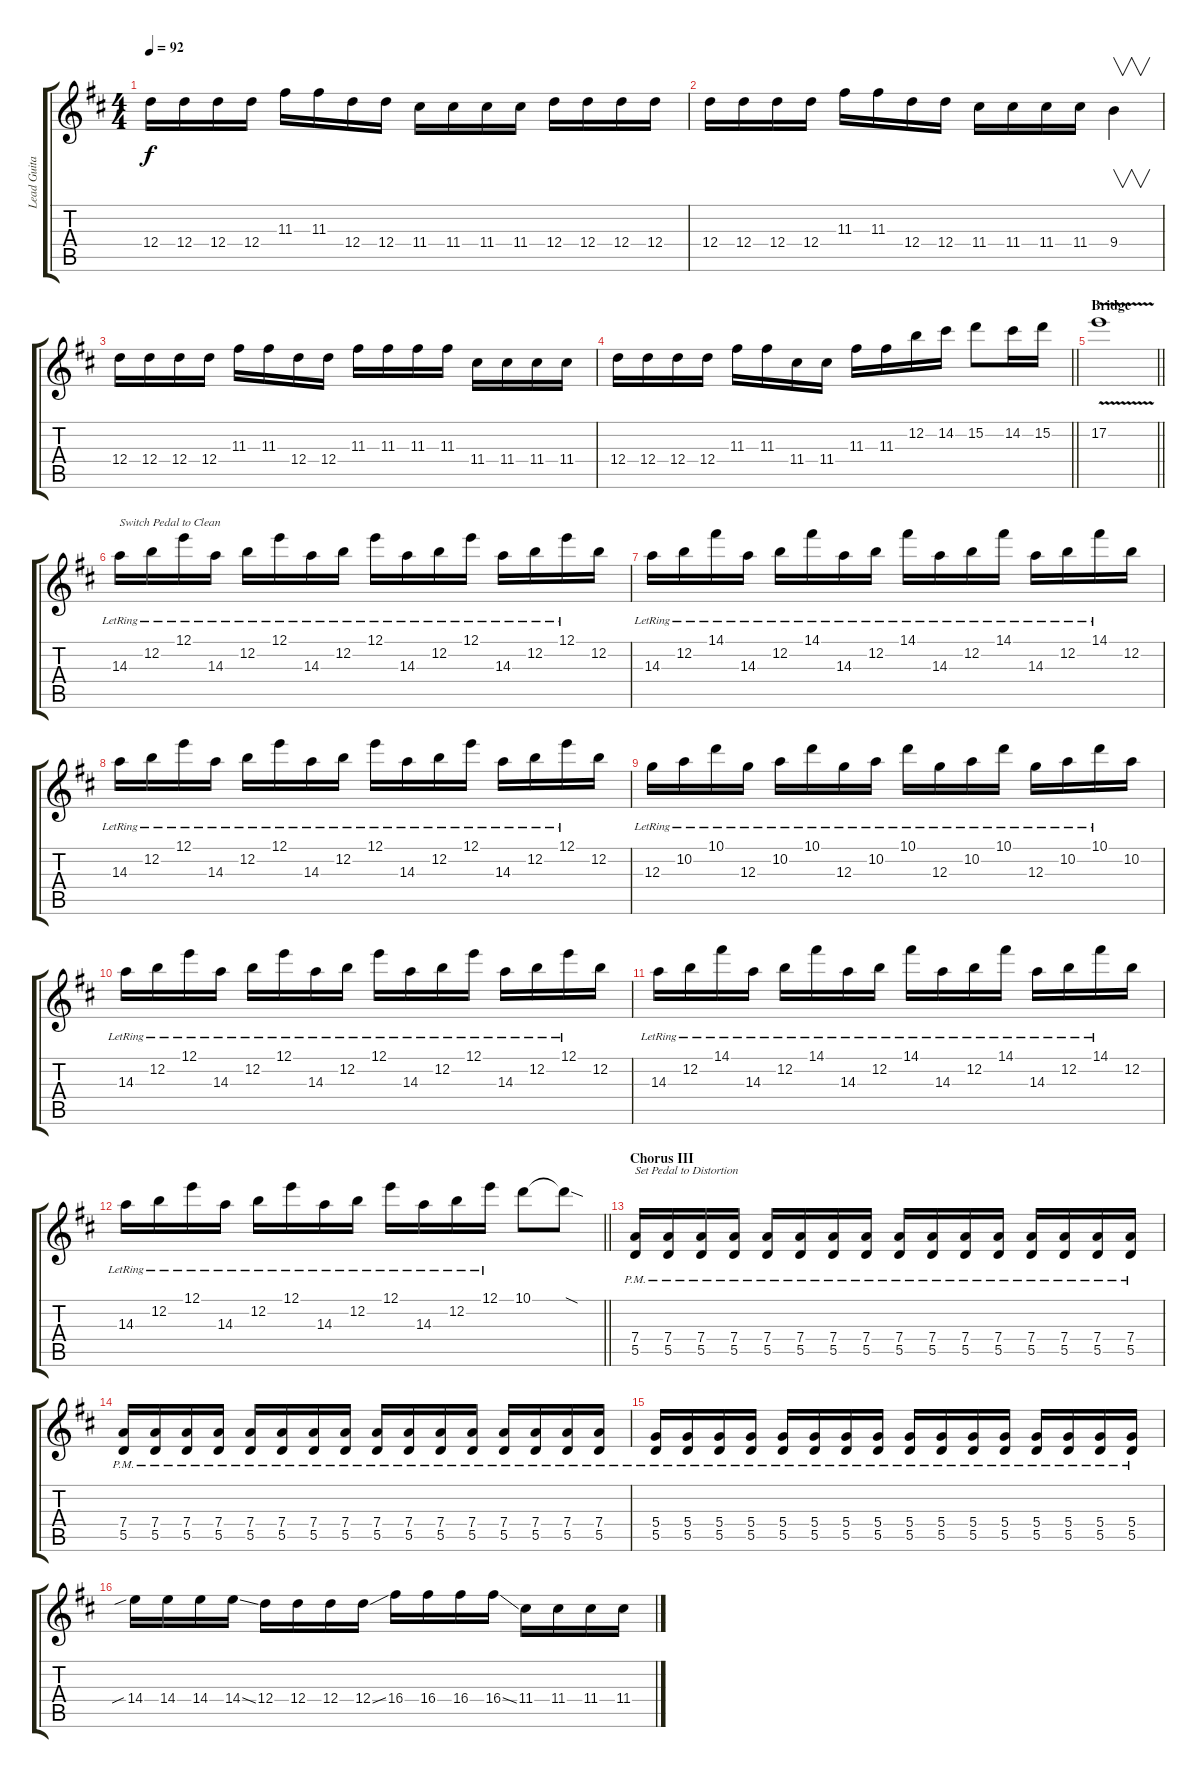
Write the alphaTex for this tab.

\track ("Lead Guitar" "Lead Guita") {instrument overdrivenguitar}
\staff {score tabs}
\tuning (E4 B3 G3 D3 A2 D2) {hide}
\ts (4 4)
\tempo 92
\clef g2
\ks d
12.4.16{dy f} 12.4.16 12.4.16 12.4.16 11.3.16 11.3.16 12.4.16 12.4.16 11.4.16 11.4.16 11.4.16 11.4.16 12.4.16 12.4.16 12.4.16 12.4.16 |
12.4.16 12.4.16 12.4.16 12.4.16 11.3.16 11.3.16 12.4.16 12.4.16 11.4.16 11.4.16 11.4.16 11.4.16 9.4.4{v} |
12.4.16 12.4.16 12.4.16 12.4.16 11.3.16 11.3.16 12.4.16 12.4.16 11.3.16 11.3.16 11.3.16 11.3.16 11.4.16 11.4.16 11.4.16 11.4.16 |
\barLineRight lightlight
12.4.16 12.4.16 12.4.16 12.4.16 11.3.16 11.3.16 11.4.16 11.4.16 11.3.16 11.3.16 12.2.16 14.2.16 15.2.8 14.2.16 15.2.16 |
\section ("" "Bridge")
\barLineRight lightlight
17.2{v}.1 |
14.3{lr}.16{txt "Switch Pedal to Clean" volume 6} 12.2{lr}.16 12.1{lr}.16 14.3{lr}.16 12.2{lr}.16 12.1{lr}.16 14.3{lr}.16 12.2{lr}.16 12.1{lr}.16 14.3{lr}.16 12.2{lr}.16 12.1{lr}.16 14.3{lr}.16 12.2{lr}.16 12.1{lr}.16 12.2.16 |
14.3{lr}.16 12.2{lr}.16 14.1{lr}.16 14.3{lr}.16 12.2{lr}.16 14.1{lr}.16 14.3{lr}.16 12.2{lr}.16 14.1{lr}.16 14.3{lr}.16 12.2{lr}.16 14.1{lr}.16 14.3{lr}.16 12.2{lr}.16 14.1{lr}.16 12.2.16 |
14.3{lr}.16 12.2{lr}.16 12.1{lr}.16 14.3{lr}.16 12.2{lr}.16 12.1{lr}.16 14.3{lr}.16 12.2{lr}.16 12.1{lr}.16 14.3{lr}.16 12.2{lr}.16 12.1{lr}.16 14.3{lr}.16 12.2{lr}.16 12.1{lr}.16 12.2.16 |
12.3{lr}.16 10.2{lr}.16 10.1{lr}.16 12.3{lr}.16 10.2{lr}.16 10.1{lr}.16 12.3{lr}.16 10.2{lr}.16 10.1{lr}.16 12.3{lr}.16 10.2{lr}.16 10.1{lr}.16 12.3{lr}.16 10.2{lr}.16 10.1{lr}.16 10.2.16 |
14.3{lr}.16 12.2{lr}.16 12.1{lr}.16 14.3{lr}.16 12.2{lr}.16 12.1{lr}.16 14.3{lr}.16 12.2{lr}.16 12.1{lr}.16 14.3{lr}.16 12.2{lr}.16 12.1{lr}.16 14.3{lr}.16 12.2{lr}.16 12.1{lr}.16 12.2.16 |
14.3{lr}.16 12.2{lr}.16 14.1{lr}.16 14.3{lr}.16 12.2{lr}.16 14.1{lr}.16 14.3{lr}.16 12.2{lr}.16 14.1{lr}.16 14.3{lr}.16 12.2{lr}.16 14.1{lr}.16 14.3{lr}.16 12.2{lr}.16 14.1{lr}.16 12.2.16 |
\barLineRight lightlight
14.3{lr}.16 12.2{lr}.16 12.1{lr}.16 14.3{lr}.16 12.2{lr}.16 12.1{lr}.16 14.3{lr}.16 12.2{lr}.16 12.1{lr}.16 14.3{lr}.16 12.2{lr}.16 12.1{lr}.16 10.1.8 10.1{sod t}.8 |
\section ("" "Chorus III")
(7.4{pm} 5.5{pm}).16{txt "Set Pedal to Distortion" volume 8} (7.4{pm} 5.5{pm}).16 (7.4{pm} 5.5{pm}).16 (7.4{pm} 5.5{pm}).16 (7.4{pm} 5.5{pm}).16 (7.4{pm} 5.5{pm}).16 (7.4{pm} 5.5{pm}).16 (7.4{pm} 5.5{pm}).16 (7.4{pm} 5.5{pm}).16 (7.4{pm} 5.5{pm}).16 (7.4{pm} 5.5{pm}).16 (7.4{pm} 5.5{pm}).16 (7.4{pm} 5.5{pm}).16 (7.4{pm} 5.5{pm}).16 (7.4{pm} 5.5{pm}).16 (7.4{pm} 5.5{pm}).16 |
(7.4{pm} 5.5{pm}).16 (7.4{pm} 5.5{pm}).16 (7.4{pm} 5.5{pm}).16 (7.4{pm} 5.5{pm}).16 (7.4{pm} 5.5{pm}).16 (7.4{pm} 5.5{pm}).16 (7.4{pm} 5.5{pm}).16 (7.4{pm} 5.5{pm}).16 (7.4{pm} 5.5{pm}).16 (7.4{pm} 5.5{pm}).16 (7.4{pm} 5.5{pm}).16 (7.4{pm} 5.5{pm}).16 (7.4{pm} 5.5{pm}).16 (7.4{pm} 5.5{pm}).16 (7.4{pm} 5.5{pm}).16 (7.4{pm} 5.5{pm}).16 |
(5.4{pm} 5.5{pm}).16 (5.4{pm} 5.5{pm}).16 (5.4{pm} 5.5{pm}).16 (5.4{pm} 5.5{pm}).16 (5.4{pm} 5.5{pm}).16 (5.4{pm} 5.5{pm}).16 (5.4{pm} 5.5{pm}).16 (5.4{pm} 5.5{pm}).16 (5.4{pm} 5.5{pm}).16 (5.4{pm} 5.5{pm}).16 (5.4{pm} 5.5{pm}).16 (5.4{pm} 5.5{pm}).16 (5.4{pm} 5.5{pm}).16 (5.4{pm} 5.5{pm}).16 (5.4{pm} 5.5{pm}).16 (5.4{pm} 5.5{pm}).16 |
14.4{sib}.16 14.4.16 14.4.16 14.4{ss}.16 12.4.16 12.4.16 12.4.16 12.4{ss}.16 16.4.16 16.4.16 16.4.16 16.4{ss}.16 11.4.16 11.4.16 11.4.16 11.4.16
